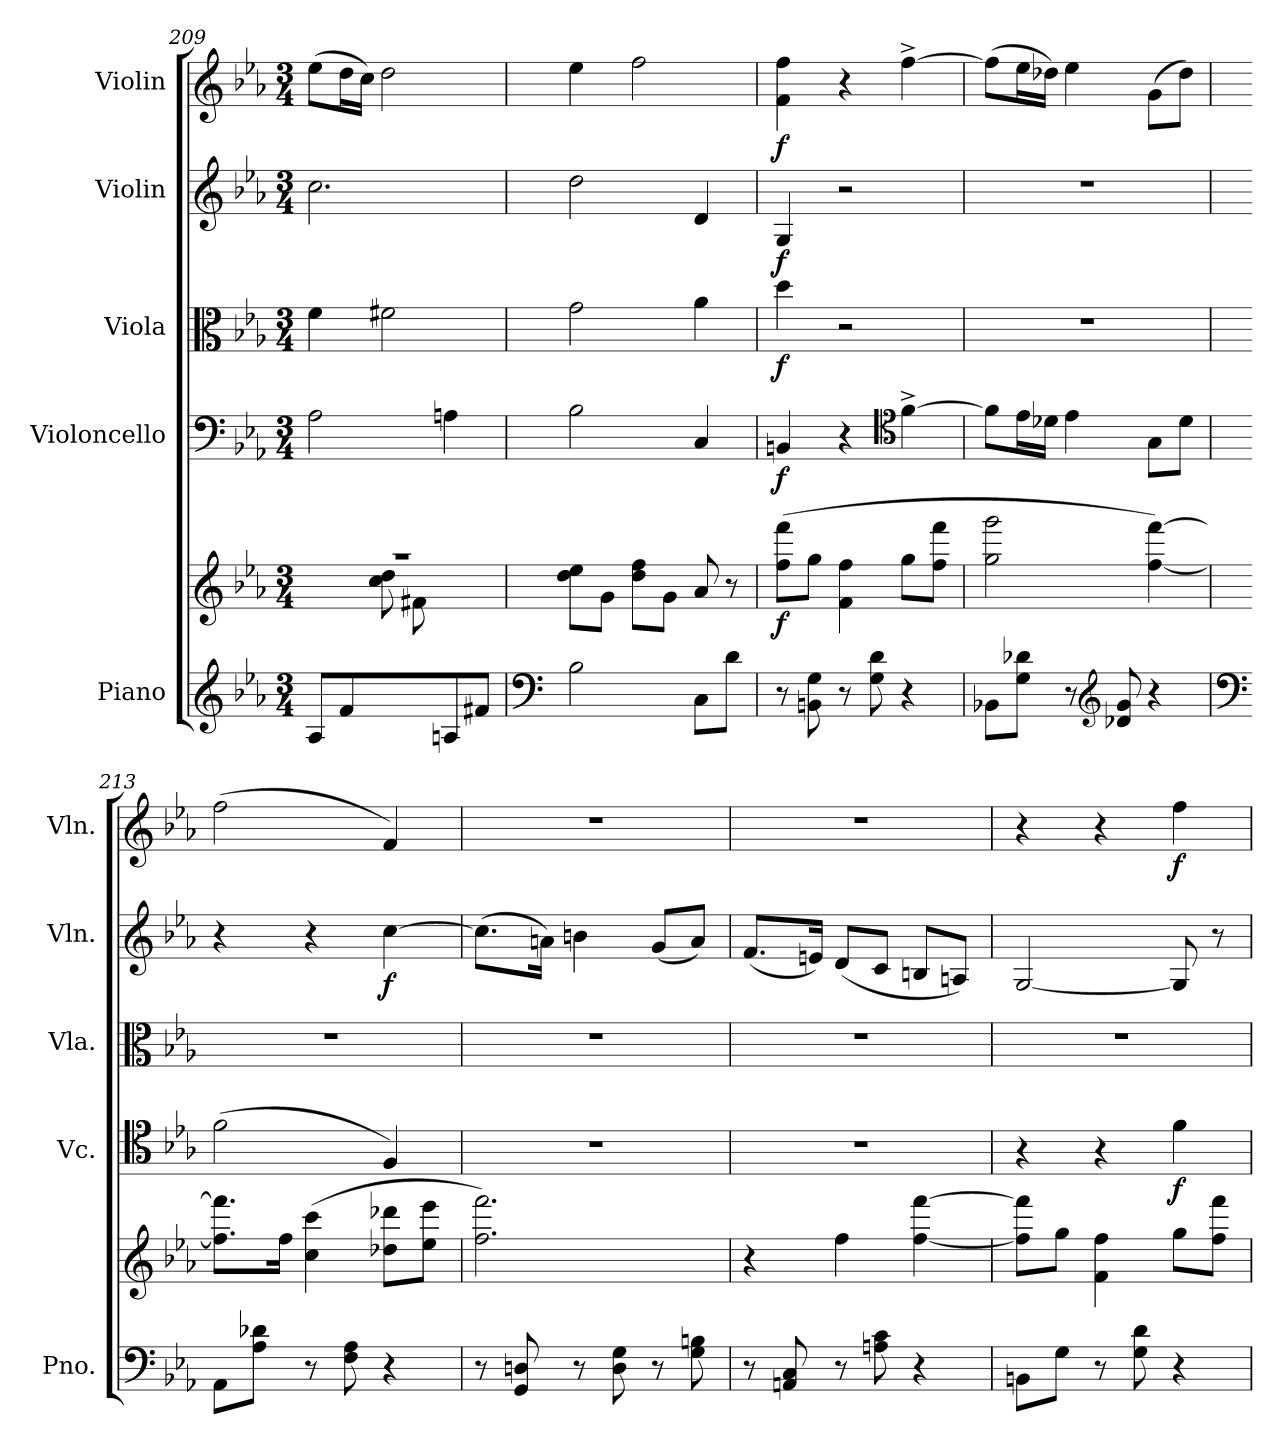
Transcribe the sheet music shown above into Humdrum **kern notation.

**kern	**kern	**dynam	**kern	**dynam	**kern	**dynam	**kern	**dynam	**kern	**dynam
*part5	*part5	*part5	*part4	*part4	*part3	*part3	*part2	*part2	*part1	*part1
*staff6	*staff5	*staff5/6	*staff4	*staff4	*staff3	*staff3	*staff2	*staff2	*staff1	*staff1
*I"Piano	*	*	*I"Violoncello	*	*I"Viola	*	*I"Violin	*	*I"Violin	*
*I'Pno.	*	*	*I'Vc.	*	*I'Vla.	*	*I'Vln.	*	*I'Vln.	*
*clefG2	*clefG2	*	*clefF4	*	*clefC3	*	*clefG2	*	*clefG2	*
*k[b-e-a-]	*k[b-e-a-]	*	*k[b-e-a-]	*	*k[b-e-a-]	*	*k[b-e-a-]	*	*k[b-e-a-]	*
*M3/4	*M3/4	*	*M3/4	*	*M3/4	*	*M3/4	*	*M3/4	*
=209	=209	=209	=209	=209	=209	=209	=209	=209	=209	=209
*	*^	*	*	*	*	*	*	*	*	*
8A-/L	2.r	4ryy	.	2A-\	.	4f\	.	2.cc\	.	(8ee-\L	.
8f/	.	.	.	.	.	.	.	.	.	16dd\L	.
.	.	.	.	.	.	.	.	.	.	16cc\JJ)	.
4ryy	.	8cc\ 8dd\	.	.	.	2f#X\	.	.	.	2dd\	.
.	.	8f#X\	.	.	.	.	.	.	.	.	.
8An/	.	4ryy	.	4An\	.	.	.	.	.	.	.
8f#X/J	.	.	.	.	.	.	.	.	.	.	.
*	*v	*v	*	*	*	*	*	*	*	*	*
=210	=210	=210	=210	=210	=210	=210	=210	=210	=210	=210
*clefF4	*	*	*	*	*	*	*	*	*	*
2B-\	8dd\ 8ee-\L	.	2B-\	.	2g\	.	2dd\	.	4ee-\	.
.	8g\J	.	.	.	.	.	.	.	.	.
.	8dd\ 8ff\L	.	.	.	.	.	.	.	2ff\	.
.	8g\J	.	.	.	.	.	.	.	.	.
8C\L	8a-/	.	4C/	.	4a-\	.	4d/	.	.	.
8d\J	8r	.	.	.	.	.	.	.	.	.
!!LO:LB:g=z
=211	=211	=211	=211	=211	=211	=211	=211	=211	=211	=211
!	!	!LO:DY:b	!	!LO:DY:b	!	!LO:DY:b	!	!LO:DY:b	!	!LO:DY:b
8r	(8ff\ 8fff\L	f	4BBn/	f	4dd\	f	4G/	f	4f\ 4ff\	f
8BBn\ 8G\	8gg\J	.	.	.	.	.	.	.	.	.
8r	4f\ 4ff\	.	4r	.	2r	.	2r	.	4r	.
8G\ 8d\	.	.	.	.	.	.	.	.	.	.
*	*	*	*clefC4	*	*	*	*	*	*	*
4r	8gg\L	.	[4f^\	.	.	.	.	.	[4ff^\	.
.	8ff\ 8fff\J	.	.	.	.	.	.	.	.	.
=212	=212	=212	=212	=212	=212	=212	=212	=212	=212	=212
8BB-X\L	2gg\ 2ggg\	.	8f\L]	.	2.r	.	2.r	.	(8ff\L]	.
8G\ 8d-X\J	.	.	16e-\L	.	.	.	.	.	16ee-\L	.
.	.	.	16d-X\JJ	.	.	.	.	.	16dd-X\JJ)	.
8r	.	.	4e-\	.	.	.	.	.	4ee-\	.
*clefG2	*	*	*	*	*	*	*	*	*	*
8d-X/ 8g/	.	.	.	.	.	.	.	.	.	.
4r	[4ff\ [4fff\)	.	8G\L	.	.	.	.	.	(8g\L	.
.	.	.	8d-\J	.	.	.	.	.	8dd-\J)	.
=213	=213	=213	=213	=213	=213	=213	=213	=213	=213	=213
*clefF4	*	*	*	*	*	*	*	*	*	*
8AA-\L	8.ff\] 8.fff\]L	.	(2f\	.	2.r	.	4r	.	(2ff\	.
8A-\ 8d-X\J	.	.	.	.	.	.	.	.	.	.
.	16ff\Jk	.	.	.	.	.	.	.	.	.
8r	(4cc\ 4ccc\	.	.	.	.	.	4r	.	.	.
8F\ 8A-\	.	.	.	.	.	.	.	.	.	.
!	!	!	!	!	!	!	!	!LO:DY:b	!	!
4r	8dd-X\ 8ddd-X\L	.	4F/)	.	.	.	[4cc\	f	4f/)	.
.	8ee-\ 8eee-\J	.	.	.	.	.	.	.	.	.
=214	=214	=214	=214	=214	=214	=214	=214	=214	=214	=214
8r	2.ff\ 2.fff\)	.	2.r	.	2.r	.	(8.cc\L]	.	2.r	.
8GG/ 8Dn/	.	.	.	.	.	.	.	.	.	.
.	.	.	.	.	.	.	16an\Jk)	.	.	.
8r	.	.	.	.	.	.	4bn\	.	.	.
8D\ 8G\	.	.	.	.	.	.	.	.	.	.
8r	.	.	.	.	.	.	(8g/L	.	.	.
8G\ 8Bn\	.	.	.	.	.	.	8a/J)	.	.	.
!!LO:PB:g=z
=215	=215	=215	=215	=215	=215	=215	=215	=215	=215	=215
8r	4r	.	2.r	.	2.r	.	(8.f/L	.	2.r	.
8AAn/ 8C/	.	.	.	.	.	.	.	.	.	.
.	.	.	.	.	.	.	16en/Jk)	.	.	.
8r	4ff\	.	.	.	.	.	(8d/L	.	.	.
8An\ 8c\	.	.	.	.	.	.	8c/J	.	.	.
4r	[4ff\ [4fff\	.	.	.	.	.	8Bn/L	.	.	.
.	.	.	.	.	.	.	8An/J)	.	.	.
=216	=216	=216	=216	=216	=216	=216	=216	=216	=216	=216
8BBn\L	8ff\] 8fff\]L	.	4r	.	2.r	.	[2G/	.	4r	.
8G\J	8gg\J	.	.	.	.	.	.	.	.	.
8r	4f\ 4ff\	.	4r	.	.	.	.	.	4r	.
8G\ 8d\	.	.	.	.	.	.	.	.	.	.
!	!	!	!	!LO:DY:b	!	!	!	!	!	!LO:DY:b
4r	8gg\L	.	4f\	f	.	.	8G/]	.	4ff\	f
.	8ff\ 8fff\J	.	.	.	.	.	8r	.	.	.
=	=	=	=	=	=	=	=	=	=	=
*-	*-	*-	*-	*-	*-	*-	*-	*-	*-	*-
